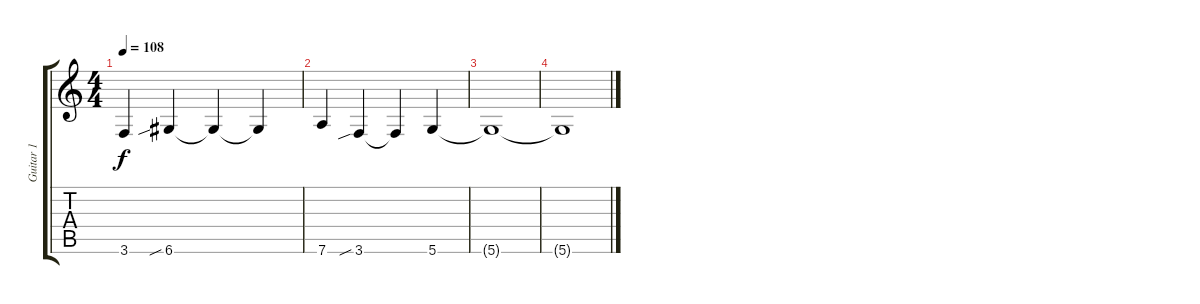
\track ("Guitar 1" "Guitar 1") {instrument overdrivenguitar}
\staff {score tabs}
\tuning (E4 B3 G3 D3 A2 D2) {hide}
\ts (4 4)
\tempo 108
\clef g2
\ks c
3.6.4{dy f} 6.6{sib}.4 6.6{t}.4 6.6{t}.4 |
7.6.4 3.6{sib}.4 3.6{t}.4 5.6.4 |
5.6{t}.1 |
5.6{t}.1
